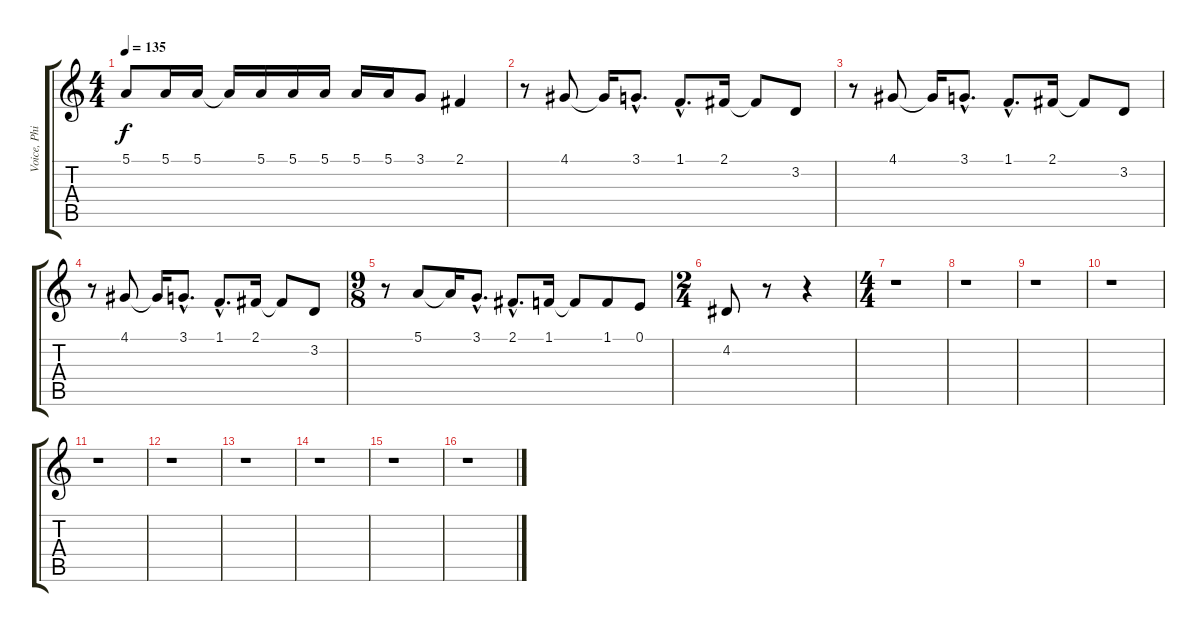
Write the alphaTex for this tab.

\track ("Voice, Phill" "Voice, Phi") {instrument lead2sawtooth}
\staff {score tabs}
\tuning (E4 B3 G3 D3 A2 E2) {hide}
\ts (4 4)
\tempo 135
\clef g2
\ks c
5.1.8{dy f} 5.1.16 5.1.16 5.1{t}.16 5.1.16 5.1.16 5.1.16 5.1.16 5.1.16 3.1.8 2.1.4 |
r.8 4.1.8 4.1{t}.16 3.1{hac}.8{d} 1.1{hac}.8{d} 2.1.16 2.1{t}.8 3.2.8 |
r.8 4.1.8 4.1{t}.16 3.1{hac}.8{d} 1.1{hac}.8{d} 2.1.16 2.1{t}.8 3.2.8 |
r.8 4.1.8 4.1{t}.16 3.1{hac}.8{d} 1.1{hac}.8{d} 2.1.16 2.1{t}.8 3.2.8 |
\ts (9 8)
r.8 5.1.8 5.1{t}.16 3.1{hac}.8{d} 2.1{hac}.8{d} 1.1.16 1.1{t}.8 1.1.8 0.1.8 |
\ts (2 4)
4.2.8 r.8 r.4 |
\ts (4 4)
r.1 |
r.1 |
r.1 |
r.1 |
r.1 |
r.1 |
r.1 |
r.1 |
r.1 |
r.1
